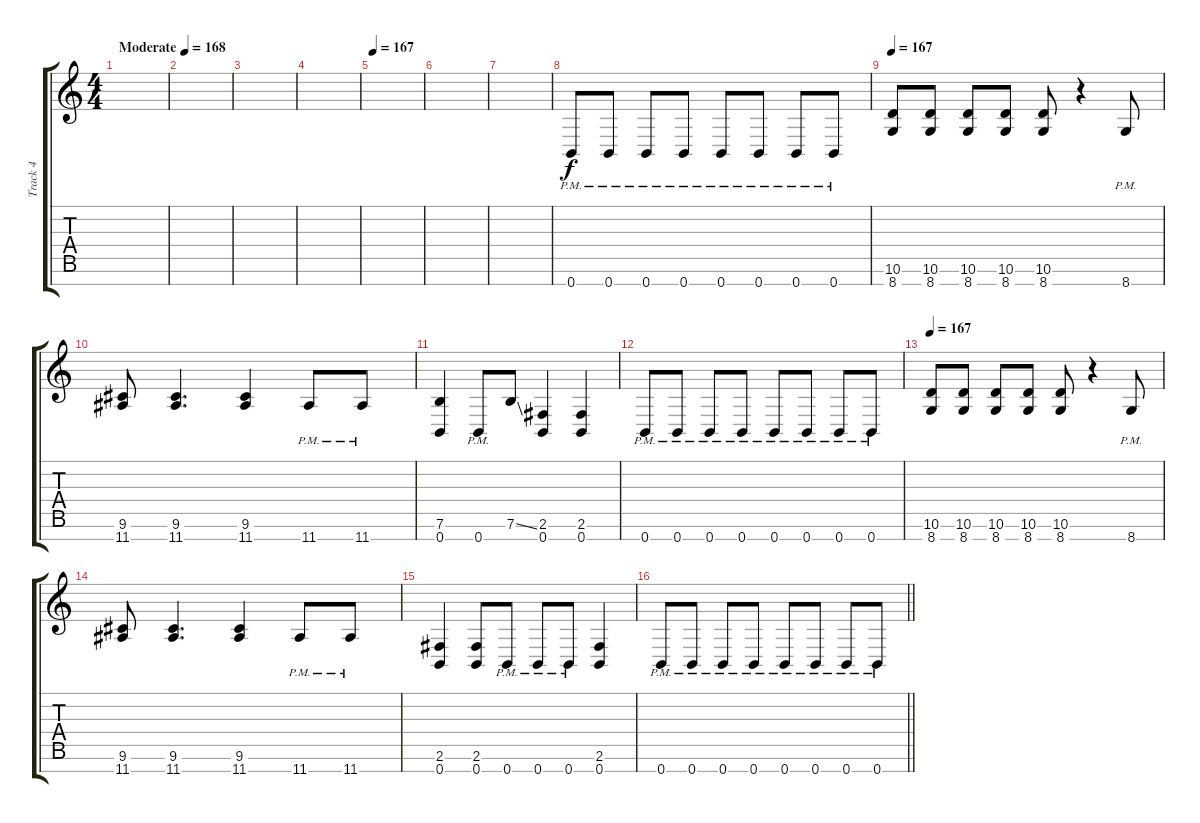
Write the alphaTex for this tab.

\track ("Track 4" "Track 4") {instrument distortionguitar}
\staff {score tabs}
\tuning (E4 B3 G3 D3 A2 E2 B1) {hide}
\ts (4 4)
\section ("" "")
\tempo (168 "Moderate")
\tempo 167
\tempo (168 "Moderate")
\clef g2
\ks c
|
|
|
|
\tempo 167
|
|
|
0.7{pm}.8 0.7{pm}.8 0.7{pm}.8 0.7{pm}.8 0.7{pm}.8 0.7{pm}.8 0.7{pm}.8 0.7{pm}.8 |
\tempo 167
(10.6 8.7).8 (10.6 8.7).8 (10.6 8.7).8 (10.6 8.7).8 (10.6 8.7).8 r.4 8.7{pm}.8 |
(9.6 11.7).8 (9.6 11.7).4{d} (9.6 11.7).4 11.7{pm}.8 11.7{pm}.8 |
(7.6 0.7).4 0.7{pm}.8 7.6{ss}.8 (2.6 0.7).4 (2.6 0.7).4 |
0.7{pm}.8 0.7{pm}.8 0.7{pm}.8 0.7{pm}.8 0.7{pm}.8 0.7{pm}.8 0.7{pm}.8 0.7{pm}.8 |
\tempo 167
(10.6 8.7).8 (10.6 8.7).8 (10.6 8.7).8 (10.6 8.7).8 (10.6 8.7).8 r.4 8.7{pm}.8 |
(9.6 11.7).8 (9.6 11.7).4{d} (9.6 11.7).4 11.7{pm}.8 11.7{pm}.8 |
(2.6 0.7).4 (2.6 0.7).8 0.7{pm}.8 0.7{pm}.8 0.7{pm}.8 (2.6 0.7).4 |
\barLineRight lightlight
0.7{pm}.8 0.7{pm}.8 0.7{pm}.8 0.7{pm}.8 0.7{pm}.8 0.7{pm}.8 0.7{pm}.8 0.7{pm}.8
